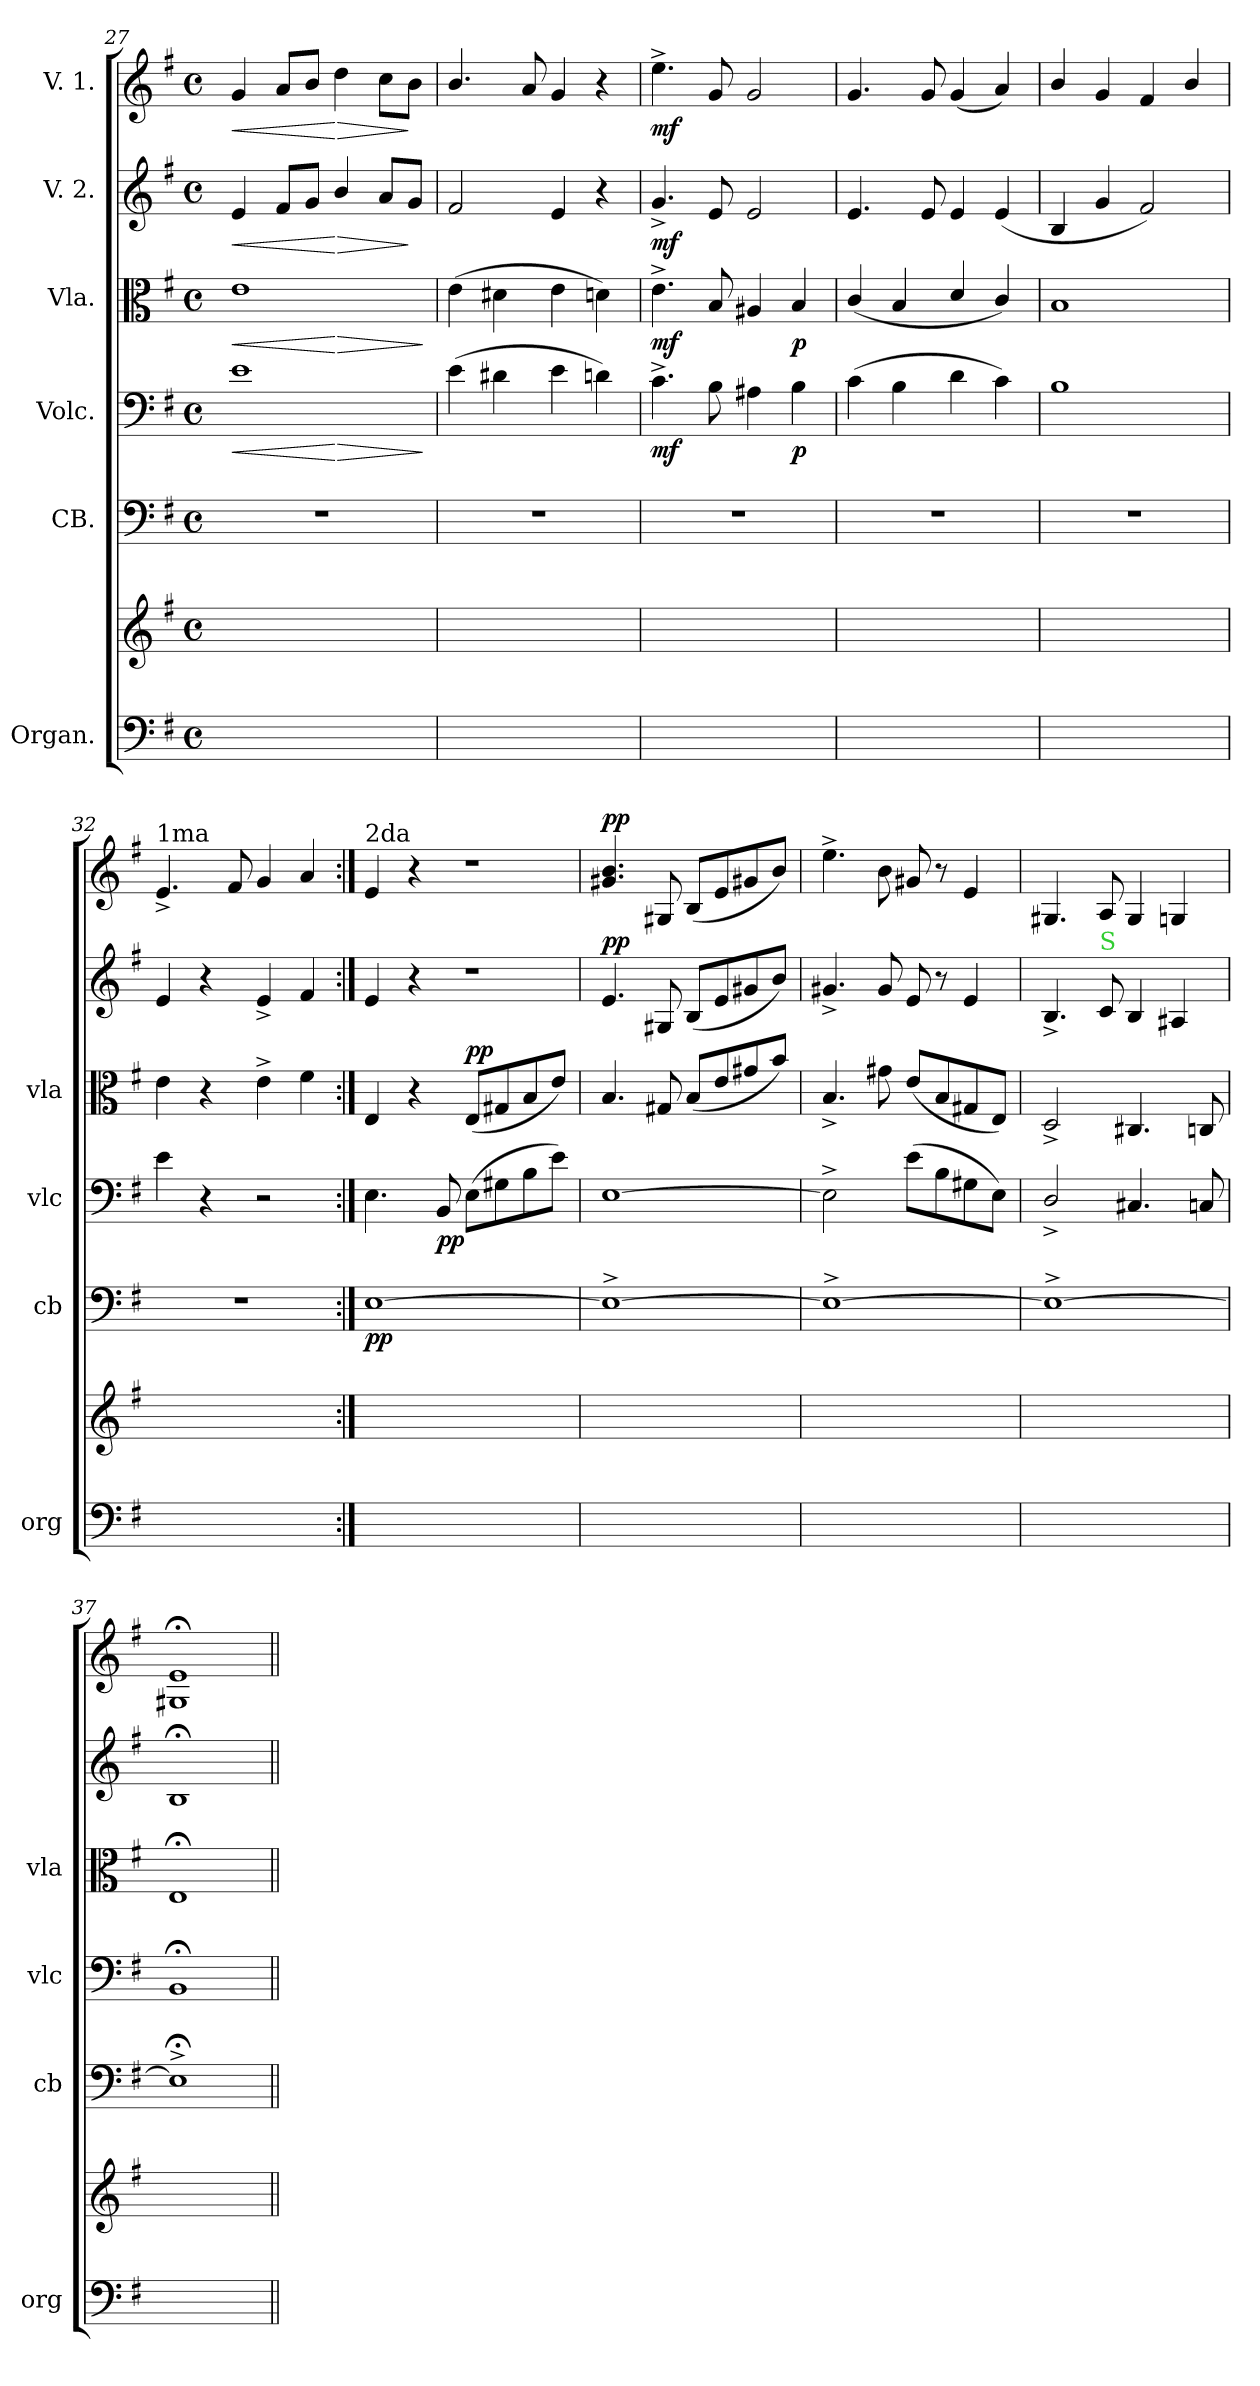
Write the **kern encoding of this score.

**kern	**kern	**kern	**dynam	**kern	**dynam	**kern	**dynam	**kern	**dynam	**kern	**dynam
*part6	*part6	*part5	*part5	*part4	*part4	*part3	*part3	*part2	*part2	*part1	*part1
*staff7	*staff6	*staff5	*staff5	*staff4	*staff4	*staff3	*staff3	*staff2	*staff2	*staff1	*staff1
*I"Organ.	*	*I"CB.	*	*I"Volc.	*	*I"Vla.	*	*I"V. 2.	*	*I"V. 1.	*
*I'org	*	*I'cb	*	*I'vlc	*	*I'vla	*	*	*	*	*
*clefF4	*clefG2	*clefF4	*	*clefF4	*	*clefC3	*	*clefG2	*	*clefG2	*
*k[f#]	*k[f#]	*k[f#]	*	*k[f#]	*	*k[f#]	*	*k[f#]	*	*k[f#]	*
*M4/4	*M4/4	*M4/4	*	*M4/4	*	*M4/4	*	*M4/4	*	*M4/4	*
*met(c)	*met(c)	*met(c)	*	*met(c)	*	*met(c)	*	*met(c)	*	*met(c)	*
=27	=27	=27	=27	=27	=27	=27	=27	=27	=27	=27	=27
*	*	*	*	*^	*	*	*	*	*	*	*
!	!	!	!	!	!	!LO:HP:b	!	!LO:HP:b	!	!LO:HP:b	!	!LO:HP:b
*	*	*	*	*	*	*	*^	*	*	*	*	*
1ryy	1ryy	1r	.	1e	2e\yy	<	1e	2e\yy	<	4e/	<	4g/	<
.	.	.	.	.	.	.	.	.	.	8f#/L	.	8a/L	.
.	.	.	.	.	.	.	.	.	.	8g/J	.	8b/J	.
!	!	!	!	!	!	!LO:HP:n=1:b	!	!	!LO:HP:n=1:b	!	!LO:HP:n=1:b	!	!LO:HP:n=1:b
.	.	.	.	.	2e\yy	[ >	.	2e\yy	[ >	4b/	[ >	4dd\	[ >
.	.	.	.	.	.	.	.	.	.	8a/L	.	8cc\L	.
.	.	.	.	.	.	.	.	.	.	8g/J	]	8b\J	]
*	*	*	*	*v	*v	*	*	*	*	*	*	*	*
*	*	*	*	*	*	*v	*v	*	*	*	*	*
.	.	.	.	.	]	.	]	.	.	.	.
=28	=28	=28	=28	=28	=28	=28	=28	=28	=28	=28	=28
1ryy	1ryy	1r	.	(>4e\	.	(>4e\	.	2f#/	.	4.b/	.
.	.	.	.	4d#X\	.	4d#X\	.	.	.	.	.
.	.	.	.	.	.	.	.	.	.	8a/	.
.	.	.	.	4e\	.	4e\	.	4e/	.	4g/	.
.	.	.	.	4dn\)	.	4dn\)	.	4r	.	4r	.
=29	=29	=29	=29	=29	=29	=29	=29	=29	=29	=29	=29
!	!	!	!	!	!LO:DY:b	!	!LO:DY:b	!	!LO:DY:b	!	!LO:DY:b
1ryy	1ryy	1r	.	4.c^>\	mf	4.e^>\	mf	4.g^</	mf	4.ee^>\	mf
.	.	.	.	8B\	.	8B/	.	8e/	.	8g/	.
.	.	.	.	4A#X\	.	4A#X/	.	2e/	.	2g/	.
!	!	!	!	!	!LO:DY:b	!	!LO:DY:b	!	!	!	!
.	.	.	.	4B\	p	4B/	p	.	.	.	.
=30	=30	=30	=30	=30	=30	=30	=30	=30	=30	=30	=30
1ryy	1ryy	1r	.	(>4c\	.	(<4c/	.	4.e/	.	4.g/	.
.	.	.	.	4B\	.	4B/	.	.	.	.	.
.	.	.	.	.	.	.	.	8e/	.	8g/	.
.	.	.	.	4d\	.	4d/	.	4e/	.	(4g/	.
.	.	.	.	4c\)	.	4c/)	.	(<4e/	.	4a/)	.
=31	=31	=31	=31	=31	=31	=31	=31	=31	=31	=31	=31
1ryy	1ryy	1r	.	1B	.	1B	.	4B/	.	4b/	.
.	.	.	.	.	.	.	.	4g/	.	4g/	.
.	.	.	.	.	.	.	.	2f#/)	.	4f#/	.
.	.	.	.	.	.	.	.	.	.	4b/	.
=32	=32	=32	=32	=32	=32	=32	=32	=32	=32	=32	=32
!	!	!	!	!	!	!	!	!	!	!LO:TX:a:t=1ma	!
1ryy	1ryy	1r	.	4e\	.	4e\	.	4e/	.	4.e^/	.
.	.	.	.	4r	.	4r	.	4r	.	.	.
.	.	.	.	.	.	.	.	.	.	8f#/	.
.	.	.	.	2r	.	4e^>\	.	4e^</	.	4g/	.
.	.	.	.	.	.	4f#\	.	4f#/	.	4a/	.
=33:|!	=33:|!	=33:|!	=33:|!	=33:|!	=33:|!	=33:|!	=33:|!	=33:|!	=33:|!	=33:|!	=33:|!
!	!	!	!	!	!	!	!	!	!	!LO:TX:a:t=2da	!
!	!	!	!LO:DY:b	!	!	!	!	!	!	!	!
1ryy	1ryy	[>1E	pp	4.E\	.	4E/	.	4e/	.	4e/	.
.	.	.	.	.	.	4r	.	4r	.	4r	.
!	!	!	!	!	!LO:DY:b	!	!	!	!	!	!
.	.	.	.	8BB/	pp.	.	.	.	.	.	.
!	!	!	!	!	!	!	!LO:DY:a	!LO:N:vis=1	!	!LO:N:vis=1	!
.	.	.	.	(>8E\L	.	(<8E/L	pp.	2r	.	2r	.
.	.	.	.	8G#X\	.	8G#X/	.	.	.	.	.
.	.	.	.	8B\	.	8B/	.	.	.	.	.
.	.	.	.	8e\J)	.	8e/J)	.	.	.	.	.
=34	=34	=34	=34	=34	=34	=34	=34	=34	=34	=34	=34
!	!	!	!	!	!	!	!	!	!LO:DY:a	!	!LO:DY:a
1ryy	1ryy	1E^>_>	.	[1E	.	4.B/	.	4.e/	pp.	4.g#X/ 4.b/	pp.
.	.	.	.	.	.	8G#X/	.	8G#X/	.	8G#X/	.
.	.	.	.	.	.	(<8B/L	.	(<8B/L	.	(<8B/L	.
.	.	.	.	.	.	8e/	.	8e/	.	8e/	.
.	.	.	.	.	.	8g#X/	.	8g#X/	.	8g#X/	.
.	.	.	.	.	.	8b/J)	.	8b/J)	.	8b/J)	.
=35	=35	=35	=35	=35	=35	=35	=35	=35	=35	=35	=35
1ryy	1ryy	1E^>_>	.	2E^<\]	.	4.B^</	.	4.g#X^</	.	4.ee^>\	.
.	.	.	.	.	.	8g#X\	.	8g#/	.	8b\	.
.	.	.	.	(>8e\L	.	(<8e/L	.	8e/	.	8g#X/	.
.	.	.	.	8B\	.	8B/	.	8r	.	8r	.
.	.	.	.	8G#X\	.	8G#X/	.	4e/	.	4e/	.
.	.	.	.	8E\J)	.	8E/J)	.	.	.	.	.
=36	=36	=36	=36	=36	=36	=36	=36	=36	=36	=36	=36
1ryy	1ryy	1E^>_	.	2D^</	.	2D^</	.	4.B^</	.	4.G#X/	.
!	!	!	!	!	!	!	!	!LO:TX:a:color=limegreen:t=S	!	!	!
.	.	.	.	.	.	.	.	8c/	.	8A/	.
.	.	.	.	4.C#X/	.	4.C#X/	.	4B/	.	4G#/	.
.	.	.	.	.	.	.	.	4A#X/	.	4Gn/	.
.	.	.	.	8Cn/	.	8Cn/	.	.	.	.	.
=37	=37	=37	=37	=37	=37	=37	=37	=37	=37	=37	=37
1ryy	1ryy	1E;<^>]	.	1BB;<	.	1E;<	.	1B;<	.	1G#X;< 1e;<	.
=||	=||	=||	=||	=||	=||	=||	=||	=||	=||	=||	=||
*-	*-	*-	*-	*-	*-	*-	*-	*-	*-	*-	*-
